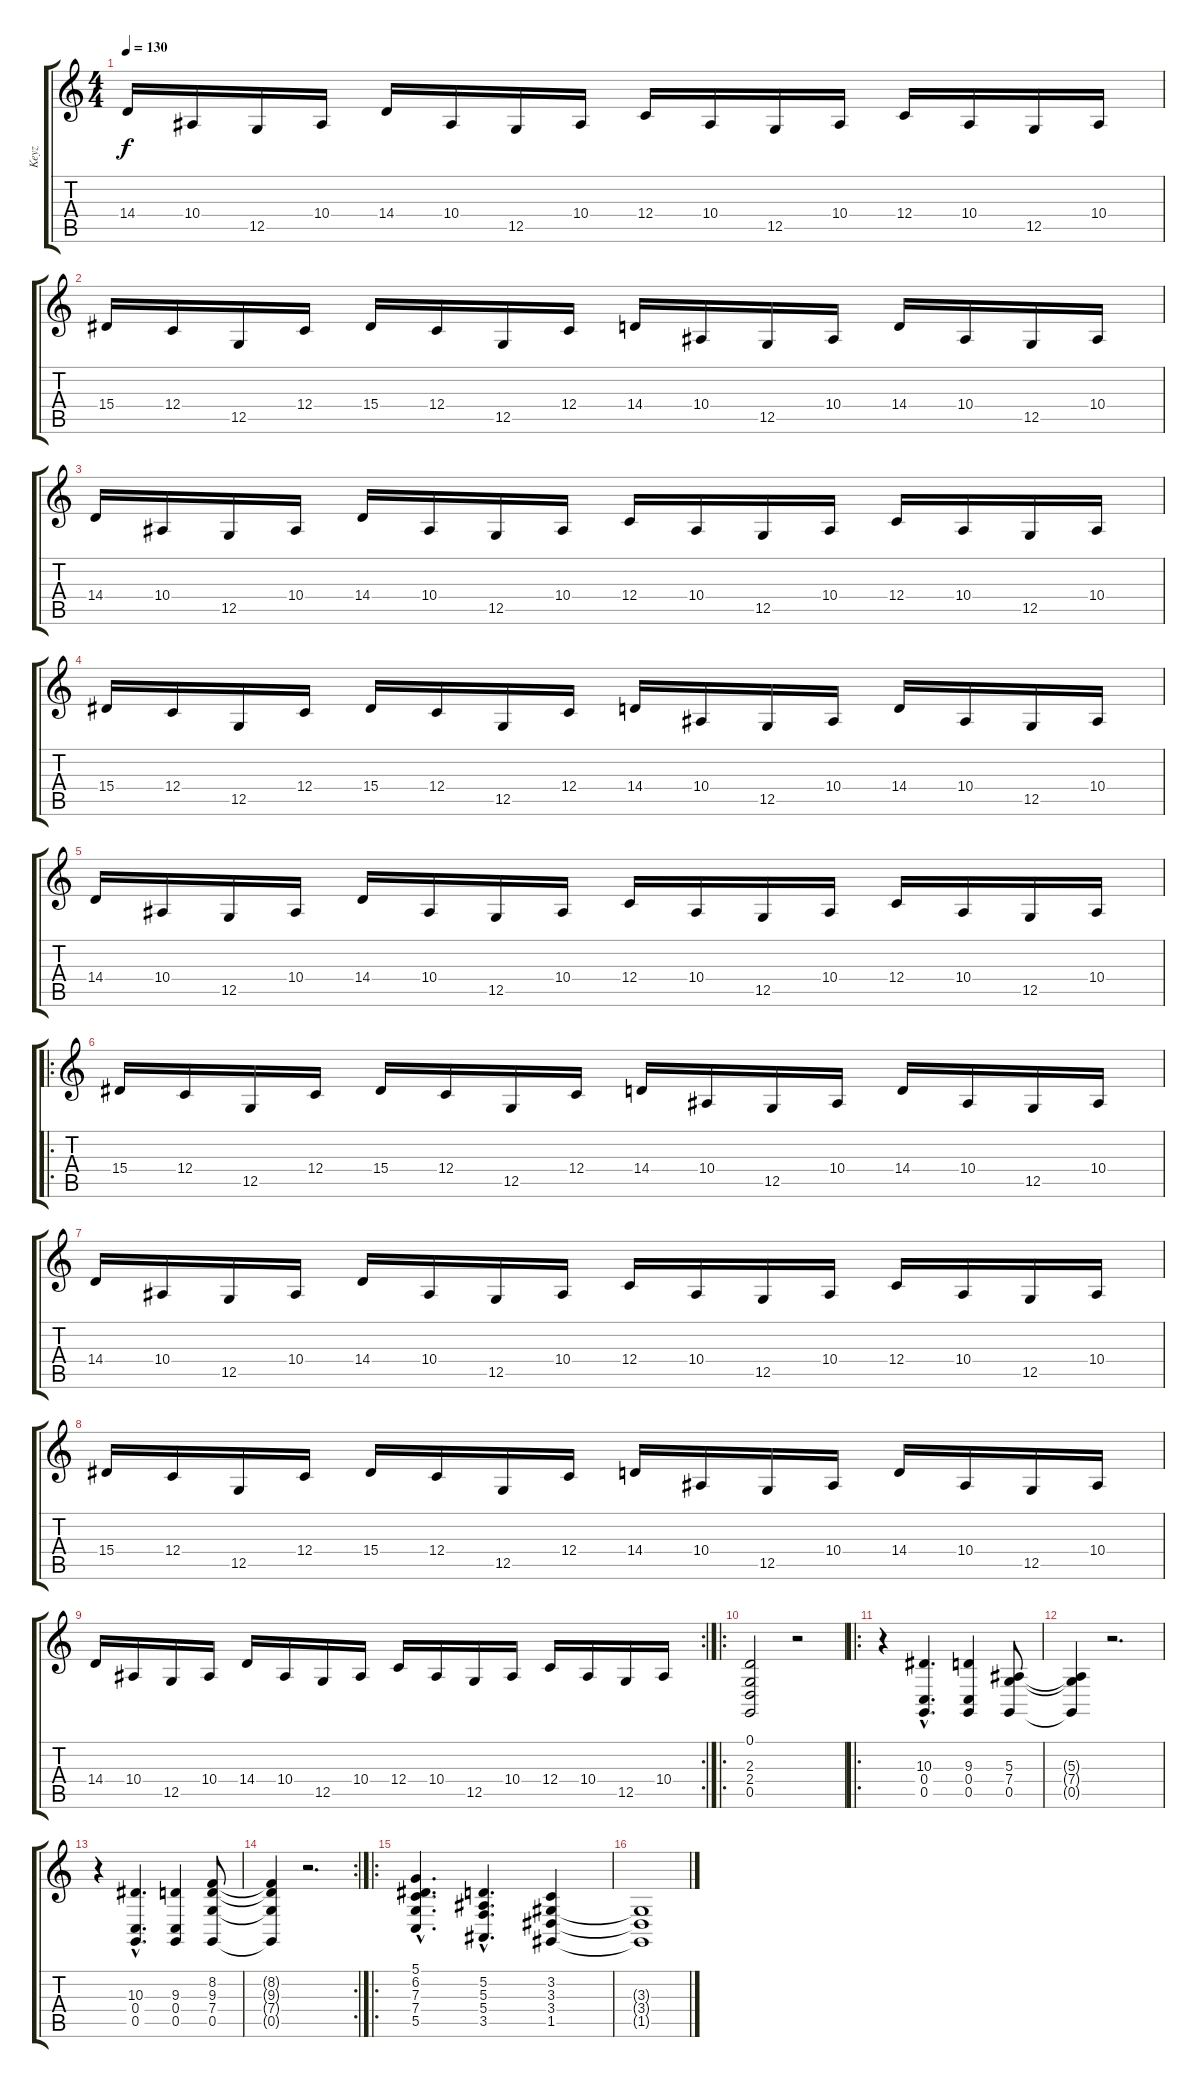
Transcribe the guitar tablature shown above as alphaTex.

\track ("Keyz" "Keyz") {instrument acousticgrandpiano}
\staff {score tabs}
\tuning (D4 A3 F3 C3 G2 D2) {hide}
\ts (4 4)
\tempo 130
\clef g2
\ks c
14.4.16{dy f} 10.4.16 12.5.16 10.4.16 14.4.16 10.4.16 12.5.16 10.4.16 12.4.16 10.4.16 12.5.16 10.4.16 12.4.16 10.4.16 12.5.16 10.4.16 |
15.4.16{instrument pad1newage} 12.4.16 12.5.16 12.4.16 15.4.16 12.4.16 12.5.16 12.4.16 14.4.16 10.4.16 12.5.16 10.4.16 14.4.16 10.4.16 12.5.16 10.4.16 |
14.4.16 10.4.16 12.5.16 10.4.16 14.4.16 10.4.16 12.5.16 10.4.16 12.4.16 10.4.16 12.5.16 10.4.16 12.4.16 10.4.16 12.5.16 10.4.16 |
15.4.16 12.4.16 12.5.16 12.4.16 15.4.16 12.4.16 12.5.16 12.4.16 14.4.16 10.4.16 12.5.16 10.4.16 14.4.16 10.4.16 12.5.16 10.4.16 |
14.4.16 10.4.16 12.5.16 10.4.16 14.4.16 10.4.16 12.5.16 10.4.16 12.4.16 10.4.16 12.5.16 10.4.16 12.4.16 10.4.16 12.5.16 10.4.16 |
\ro
15.4.16{instrument pad1newage} 12.4.16 12.5.16 12.4.16 15.4.16 12.4.16 12.5.16 12.4.16 14.4.16 10.4.16 12.5.16 10.4.16 14.4.16 10.4.16 12.5.16 10.4.16 |
14.4.16 10.4.16 12.5.16 10.4.16 14.4.16 10.4.16 12.5.16 10.4.16 12.4.16 10.4.16 12.5.16 10.4.16 12.4.16 10.4.16 12.5.16 10.4.16 |
15.4.16 12.4.16 12.5.16 12.4.16 15.4.16 12.4.16 12.5.16 12.4.16 14.4.16 10.4.16 12.5.16 10.4.16 14.4.16 10.4.16 12.5.16 10.4.16 |
\rc 2
14.4.16 10.4.16 12.5.16 10.4.16 14.4.16 10.4.16 12.5.16 10.4.16 12.4.16 10.4.16 12.5.16 10.4.16 12.4.16 10.4.16 12.5.16 10.4.16 |
\ro
(0.1 2.3 2.4 0.5).2{instrument stringensemble1} r.2 |
\ro
r.4 (10.3{hac} 0.4{hac} 0.5{hac}).4{d instrument stringensemble1} (9.3 0.4 0.5).4 (5.3 7.4 0.5).8 |
(5.3{t} 7.4{t} 0.5{t}).4 r.2{d} |
r.4 (10.3{hac} 0.4{hac} 0.5{hac}).4{d} (9.3 0.4 0.5).4 (8.2 9.3 7.4 0.5).8 |
\rc 2
(8.2{t} 9.3{t} 7.4{t} 0.5{t}).4 r.2{d} |
\ro
(5.1{hac} 6.2{hac} 7.3{hac} 7.4{hac} 5.5{hac}).4{d volume 14 instrument stringensemble1} (5.2{hac} 5.3{hac} 5.4{hac} 3.5{hac}).4{d} (3.2 3.3 3.4 1.5).4 |
(3.3{t} 3.4{t} 1.5{t}).1
